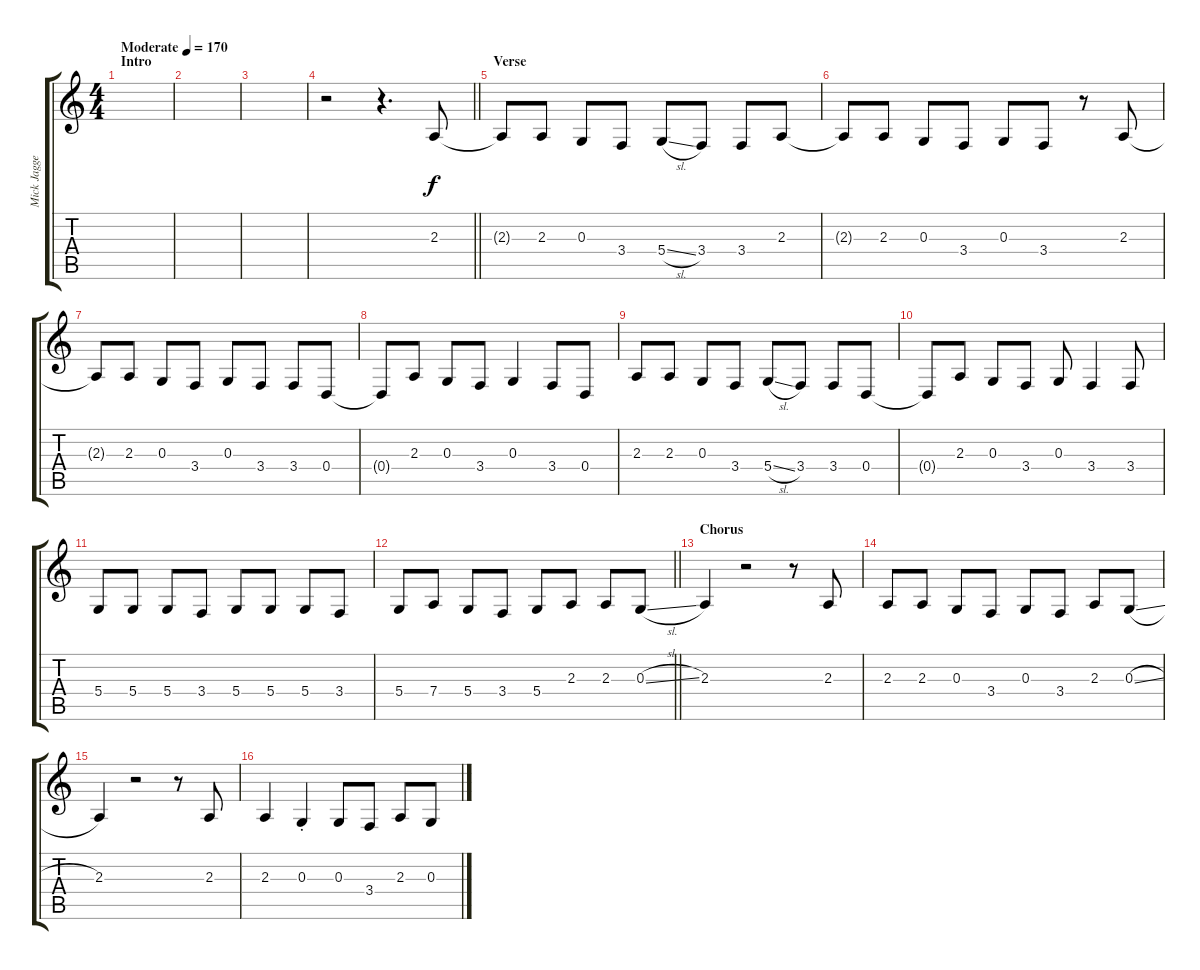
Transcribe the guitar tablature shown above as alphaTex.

\track ("Mick Jagger" "Mick Jagge") {instrument trombone}
\staff {score tabs}
\tuning (E4 B3 G3 D3 A2 E2) {hide}
\ts (4 4)
\section ("" "Intro")
\tempo (170 "Moderate")
\clef g2
\ks c
|
|
|
\barLineRight lightlight
r.2 r.4{d} 2.3.8 |
\section ("" "Verse")
2.3{t}.8 2.3.8 0.3.8 3.4.8 5.4{sl}.8 3.4.8 3.4.8 2.3.8 |
2.3{t}.8 2.3.8 0.3.8 3.4.8 0.3.8 3.4.8 r.8 2.3.8 |
2.3{t}.8 2.3.8 0.3.8 3.4.8 0.3.8 3.4.8 3.4.8 0.4.8 |
0.4{t}.8 2.3.8 0.3.8 3.4.8 0.3.4 3.4.8 0.4.8 |
2.3.8 2.3.8 0.3.8 3.4.8 5.4{sl}.8 3.4.8 3.4.8 0.4.8 |
0.4{t}.8 2.3.8 0.3.8 3.4.8 0.3.8 3.4.4 3.4.8 |
5.4.8 5.4.8 5.4.8 3.4.8 5.4.8 5.4.8 5.4.8 3.4.8 |
\barLineRight lightlight
5.4.8 7.4.8 5.4.8 3.4.8 5.4.8 2.3.8 2.3.8 0.3{sl}.8 |
\section ("" "Chorus")
2.3.4 r.2 r.8 2.3.8 |
2.3.8 2.3.8 0.3.8 3.4.8 0.3.8 3.4.8 2.3.8 0.3{sl}.8 |
2.3.4 r.2 r.8 2.3.8 |
2.3.4 0.3{st}.4 0.3.8 3.4.8 2.3.8 0.3{sl}.8
